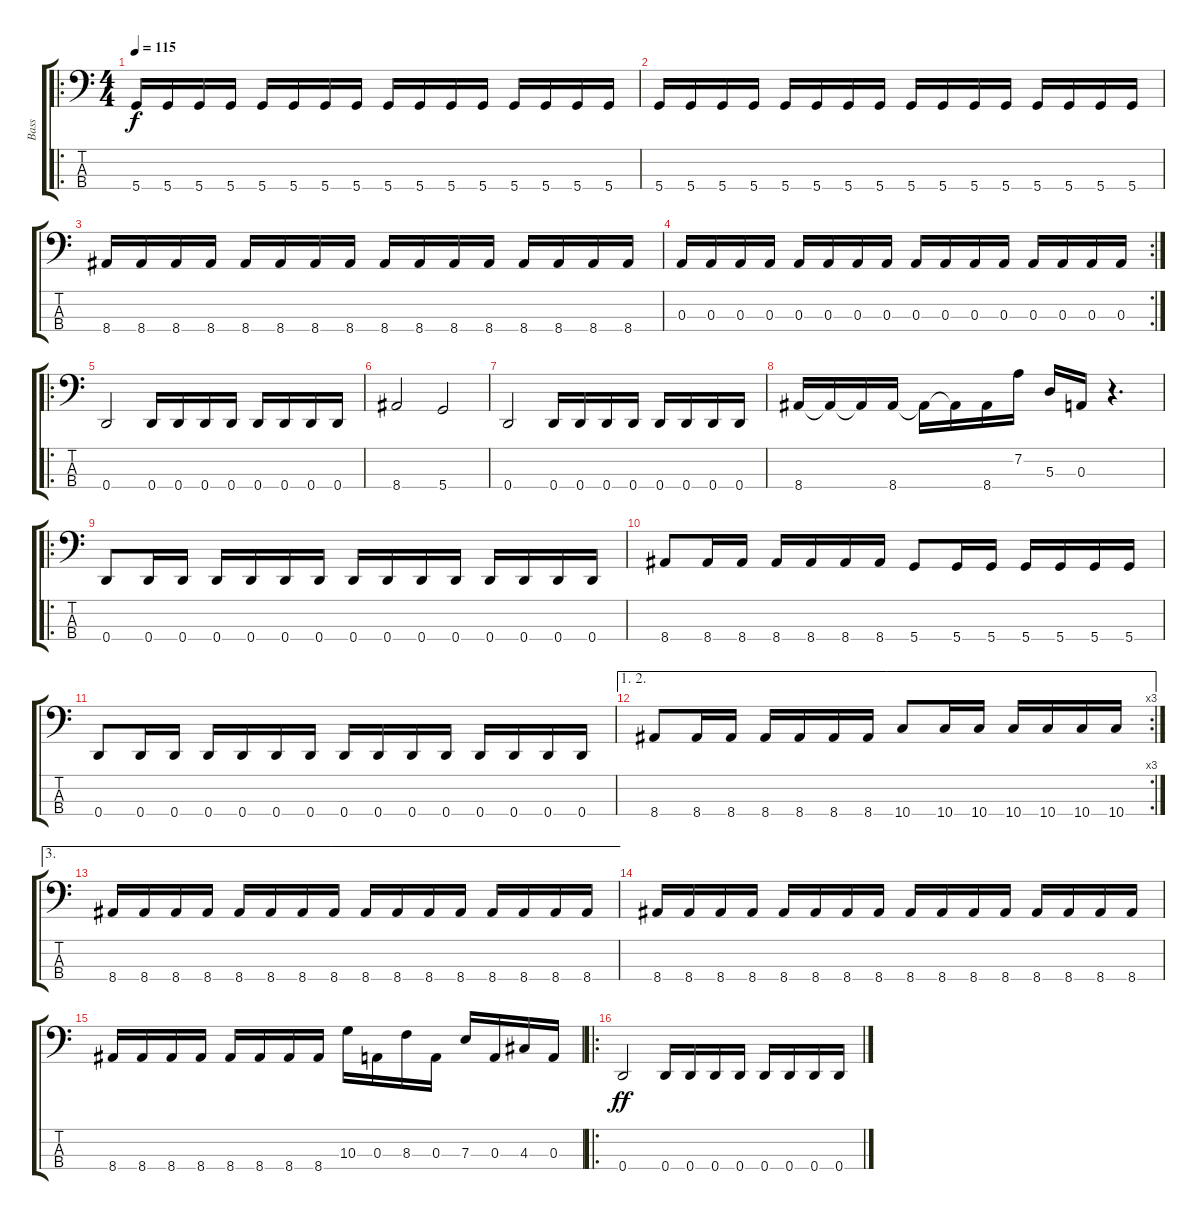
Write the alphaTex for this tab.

\track ("Bass" "Bass") {instrument electricbassfinger}
\staff {score tabs}
\tuning (G2 D2 A1 D1) {hide}
\ro
\ts (4 4)
\tempo 115
\clef f4
\ks c
5.4.16{dy f instrument electricbassfinger} 5.4.16 5.4.16 5.4.16 5.4.16 5.4.16 5.4.16 5.4.16 5.4.16 5.4.16 5.4.16 5.4.16 5.4.16 5.4.16 5.4.16 5.4.16 |
5.4.16 5.4.16 5.4.16 5.4.16 5.4.16 5.4.16 5.4.16 5.4.16 5.4.16 5.4.16 5.4.16 5.4.16 5.4.16 5.4.16 5.4.16 5.4.16 |
8.4.16 8.4.16 8.4.16 8.4.16 8.4.16 8.4.16 8.4.16 8.4.16 8.4.16 8.4.16 8.4.16 8.4.16 8.4.16 8.4.16 8.4.16 8.4.16 |
\rc 2
0.3.16 0.3.16 0.3.16 0.3.16 0.3.16 0.3.16 0.3.16 0.3.16 0.3.16 0.3.16 0.3.16 0.3.16 0.3.16 0.3.16 0.3.16 0.3.16 |
\ro
0.4.2 0.4.16 0.4.16 0.4.16 0.4.16 0.4.16 0.4.16 0.4.16 0.4.16 |
8.4.2 5.4.2 |
0.4.2 0.4.16 0.4.16 0.4.16 0.4.16 0.4.16 0.4.16 0.4.16 0.4.16 |
8.4.16 8.4{t}.16 8.4{t}.16 8.4.16 8.4{t}.16 8.4{t}.16 8.4.16 7.2.16 5.3.16 0.3.16 r.4{d} |
\ro
0.4.8 0.4.16 0.4.16 0.4.16 0.4.16 0.4.16 0.4.16 0.4.16 0.4.16 0.4.16 0.4.16 0.4.16 0.4.16 0.4.16 0.4.16 |
8.4.8 8.4.16 8.4.16 8.4.16 8.4.16 8.4.16 8.4.16 5.4.8 5.4.16 5.4.16 5.4.16 5.4.16 5.4.16 5.4.16 |
0.4.8 0.4.16 0.4.16 0.4.16 0.4.16 0.4.16 0.4.16 0.4.16 0.4.16 0.4.16 0.4.16 0.4.16 0.4.16 0.4.16 0.4.16 |
\ae (1 2)
\rc 3
8.4.8 8.4.16 8.4.16 8.4.16 8.4.16 8.4.16 8.4.16 10.4.8 10.4.16 10.4.16 10.4.16 10.4.16 10.4.16 10.4.16 |
\ae 3
8.4.16 8.4.16 8.4.16 8.4.16 8.4.16 8.4.16 8.4.16 8.4.16 8.4.16 8.4.16 8.4.16 8.4.16 8.4.16 8.4.16 8.4.16 8.4.16 |
8.4.16 8.4.16 8.4.16 8.4.16 8.4.16 8.4.16 8.4.16 8.4.16 8.4.16 8.4.16 8.4.16 8.4.16 8.4.16 8.4.16 8.4.16 8.4.16 |
8.4.16 8.4.16 8.4.16 8.4.16 8.4.16 8.4.16 8.4.16 8.4.16 10.3.16 0.3.16 8.3.16 0.3.16 7.3.16 0.3.16 4.3.16 0.3.16 |
\ro
0.4.2{dy ff} 0.4.16 0.4.16 0.4.16 0.4.16 0.4.16 0.4.16 0.4.16 0.4.16
